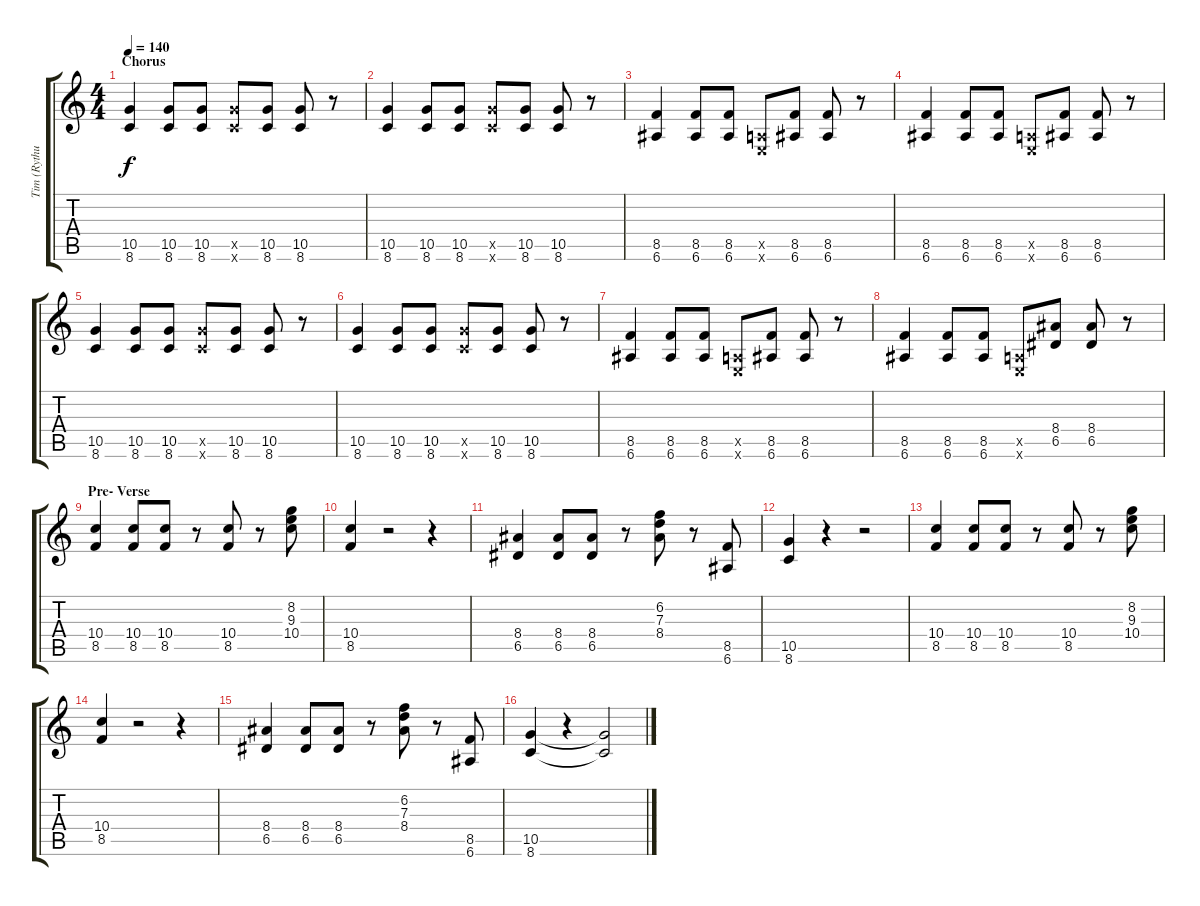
\track ("Tim (Rythum)" "Tim (Rythu") {instrument distortionguitar}
\staff {score tabs}
\tuning (E4 B3 G3 D3 A2 E2) {hide}
\ts (4 4)
\section ("" "Chorus")
\tempo 140
\clef g2
\ks c
(10.5 8.6).4{dy f} (10.5 8.6).8 (10.5 8.6).8 (10.5{x} 8.6{x}).8 (10.5 8.6).8 (10.5 8.6).8 r.8 |
(10.5 8.6).4 (10.5 8.6).8 (10.5 8.6).8 (10.5{x} 8.6{x}).8 (10.5 8.6).8 (10.5 8.6).8 r.8 |
(8.5 6.6).4 (8.5 6.6).8 (8.5 6.6).8 (0.5{x} 0.6{x}).8 (8.5 6.6).8 (8.5 6.6).8 r.8 |
(8.5 6.6).4 (8.5 6.6).8 (8.5 6.6).8 (0.5{x} 0.6{x}).8 (8.5 6.6).8 (8.5 6.6).8 r.8 |
(10.5 8.6).4 (10.5 8.6).8 (10.5 8.6).8 (10.5{x} 8.6{x}).8 (10.5 8.6).8 (10.5 8.6).8 r.8 |
(10.5 8.6).4 (10.5 8.6).8 (10.5 8.6).8 (10.5{x} 8.6{x}).8 (10.5 8.6).8 (10.5 8.6).8 r.8 |
(8.5 6.6).4 (8.5 6.6).8 (8.5 6.6).8 (0.5{x} 0.6{x}).8 (8.5 6.6).8 (8.5 6.6).8 r.8 |
(8.5 6.6).4 (8.5 6.6).8 (8.5 6.6).8 (0.5{x} 0.6{x}).8 (8.4 6.5).8 (8.4 6.5).8 r.8 |
\section ("" "Pre- Verse")
(10.4 8.5).4 (10.4 8.5).8 (10.4 8.5).8 r.8 (10.4 8.5).8 r.8 (8.2 9.3 10.4).8 |
(10.4 8.5).4 r.2 r.4 |
(8.4 6.5).4 (8.4 6.5).8 (8.4 6.5).8 r.8 (6.2 7.3 8.4).8 r.8 (8.5 6.6).8 |
(10.5 8.6).4 r.4 r.2 |
(10.4 8.5).4 (10.4 8.5).8 (10.4 8.5).8 r.8 (10.4 8.5).8 r.8 (8.2 9.3 10.4).8 |
(10.4 8.5).4 r.2 r.4 |
(8.4 6.5).4 (8.4 6.5).8 (8.4 6.5).8 r.8 (6.2 7.3 8.4).8 r.8 (8.5 6.6).8 |
(10.5 8.6).4 r.4 (10.5{t} 8.6{t}).2
